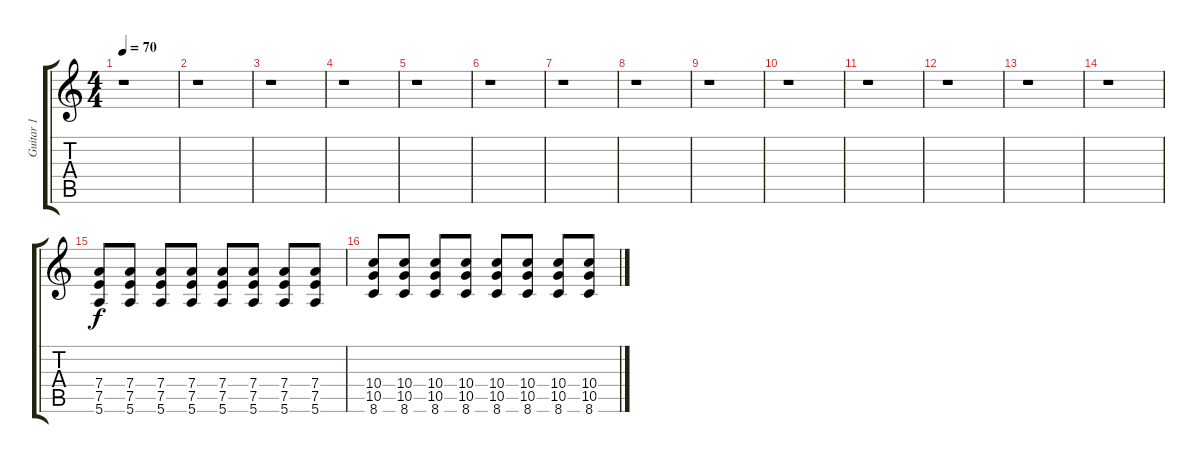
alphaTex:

\track ("Guitar 1" "Guitar 1") {instrument distortionguitar}
\staff {score tabs}
\tuning (E4 B3 G3 D3 A2 E2) {hide}
\ts (4 4)
\tempo 70
\clef g2
\ks c
r.1{dy f instrument distortionguitar} |
r.1 |
r.1 |
r.1 |
r.1 |
r.1 |
r.1 |
r.1 |
r.1 |
r.1 |
r.1 |
r.1 |
r.1 |
r.1 |
(7.4 7.5 5.6).8 (7.4 7.5 5.6).8 (7.4 7.5 5.6).8 (7.4 7.5 5.6).8 (7.4 7.5 5.6).8 (7.4 7.5 5.6).8 (7.4 7.5 5.6).8 (7.4 7.5 5.6).8 |
(10.4 10.5 8.6).8 (10.4 10.5 8.6).8 (10.4 10.5 8.6).8 (10.4 10.5 8.6).8 (10.4 10.5 8.6).8 (10.4 10.5 8.6).8 (10.4 10.5 8.6).8 (10.4 10.5 8.6).8
